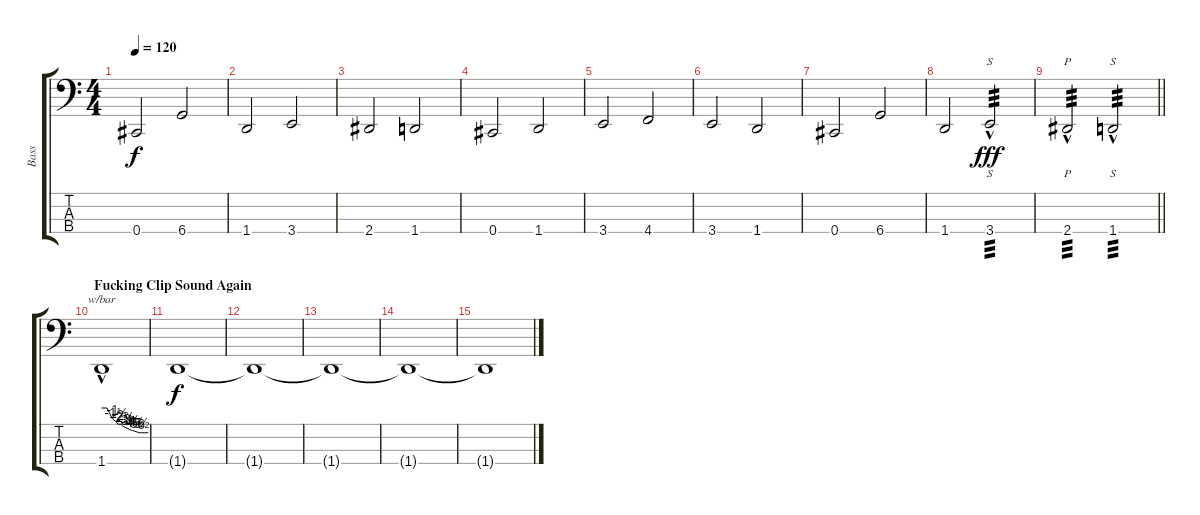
\track ("Bass" "Bass") {instrument electricbassfinger}
\staff {score tabs}
\tuning (Db2 A1 F1 Db1) {hide}
\ts (4 4)
\tempo 120
\clef f4
\ks c
0.4.2{dy f} 6.4.2 |
1.4.2 3.4.2 |
2.4.2 1.4.2 |
0.4.2 1.4.2 |
3.4.2 4.4.2 |
3.4.2 1.4.2 |
0.4.2 6.4.2 |
1.4.2 3.4{hac}.2{s tp 3 dy fff volume 12} |
\barLineRight lightlight
2.4{hac}.2{p tp 3 volume 12} 1.4{hac}.2{s tp 3 volume 12} |
\section ("" "Fucking Clip Sound Again")
1.4{hac}.1{tbe (custom default 0 0 7 0 14 -4 19 -6 21 -8 25 -8 27 -10 30 -12 34 -14 36 -16 40 -18 43 -20 46 -22 48 -24 50 -24 53 -24 55 -24 57 -24 60 -24) volume 9} |
1.4{t}.1{dy f} |
1.4{t}.1 |
1.4{t}.1 |
1.4{t}.1 |
1.4{t}.1
